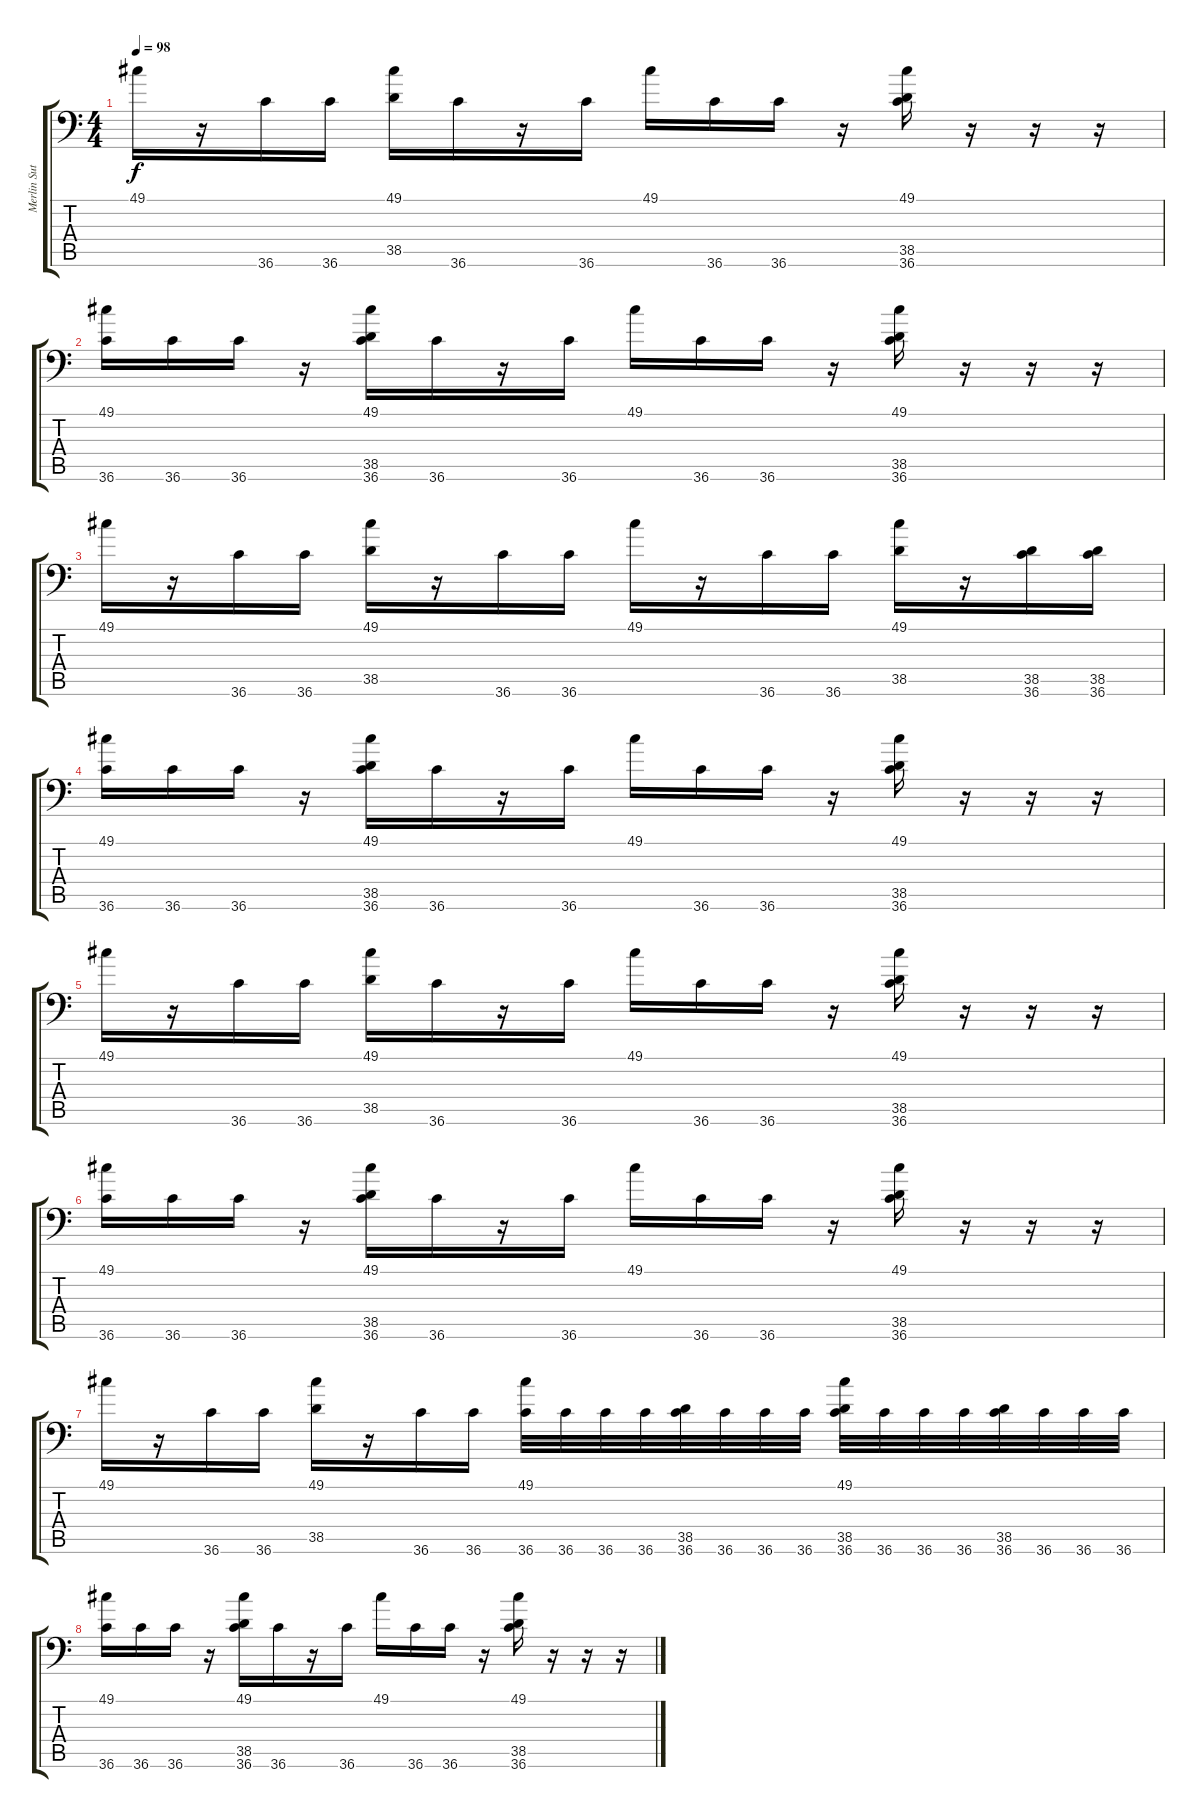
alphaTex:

\track ("Merlin Sutter" "Merlin Sut") {instrument acousticgrandpiano}
\staff {score tabs}
\tuning (C-1 C-1 C-1 C-1 C-1 C-1) {hide}
\ts (4 4)
\tempo 98
\clef f4
\ks c
49.1.16{dy f} r.16 36.6.16 36.6.16 (49.1 38.5).16 36.6.16 r.16 36.6.16 49.1.16 36.6.16 36.6.16 r.16 (49.1 38.5 36.6).16 r.16 r.16 r.16 |
(49.1 36.6).16 36.6.16 36.6.16 r.16 (49.1 38.5 36.6).16 36.6.16 r.16 36.6.16 49.1.16 36.6.16 36.6.16 r.16 (49.1 38.5 36.6).16 r.16 r.16 r.16 |
49.1.16 r.16 36.6.16 36.6.16 (49.1 38.5).16 r.16 36.6.16 36.6.16 49.1.16 r.16 36.6.16 36.6.16 (49.1 38.5).16 r.16 (38.5 36.6).16 (38.5 36.6).16 |
(49.1 36.6).16 36.6.16 36.6.16 r.16 (49.1 38.5 36.6).16 36.6.16 r.16 36.6.16 49.1.16 36.6.16 36.6.16 r.16 (49.1 38.5 36.6).16 r.16 r.16 r.16 |
49.1.16 r.16 36.6.16 36.6.16 (49.1 38.5).16 36.6.16 r.16 36.6.16 49.1.16 36.6.16 36.6.16 r.16 (49.1 38.5 36.6).16 r.16 r.16 r.16 |
(49.1 36.6).16 36.6.16 36.6.16 r.16 (49.1 38.5 36.6).16 36.6.16 r.16 36.6.16 49.1.16 36.6.16 36.6.16 r.16 (49.1 38.5 36.6).16 r.16 r.16 r.16 |
49.1.16 r.16 36.6.16 36.6.16 (49.1 38.5).16 r.16 36.6.16 36.6.16 (49.1 36.6).32 36.6.32 36.6.32 36.6.32 (38.5 36.6).32 36.6.32 36.6.32 36.6.32 (49.1 38.5 36.6).32 36.6.32 36.6.32 36.6.32 (38.5 36.6).32 36.6.32 36.6.32 36.6.32 |
(49.1 36.6).16 36.6.16 36.6.16 r.16 (49.1 38.5 36.6).16 36.6.16 r.16 36.6.16 49.1.16 36.6.16 36.6.16 r.16 (49.1 38.5 36.6).16 r.16 r.16 r.16
